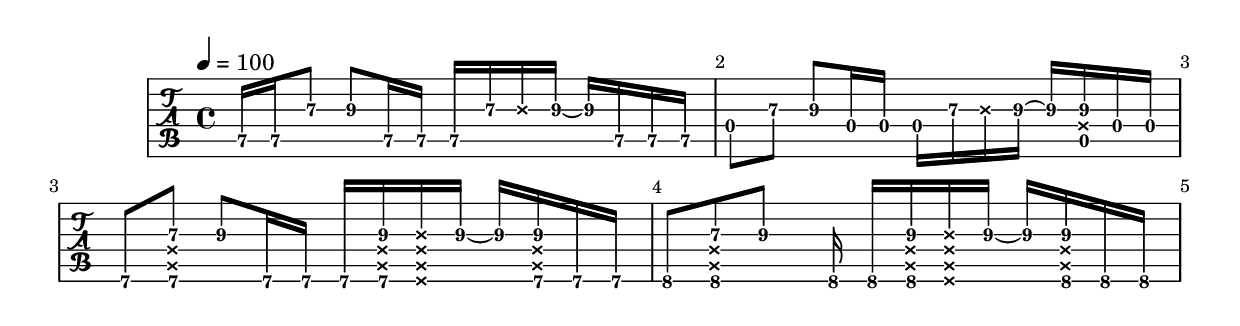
\version "2.20.0"
\include "macros.ly"
song_tempo = 100

lead = {
  \absolute  {
    \override Score.SpacingSpanner.shortest-duration-space = #4.0

    % bar 1
    e16\5 e16\5 d'8\3
    e'8\3 e16\5 e16\5
    e16\5 d'16\3 \deadNote d'16\3 e'16\3~
    e'16\3 e16\5 e16\5 e16\5
    |
    % bar 2
    d8\4 d'8\3
    e'8\3 d16\4 d16\4
    d16\4 d'16\3 \deadNote d'16\3 e'16\3~
    e'16\3 < a,\5 \deadNote d\4 e'\3 >16 d16\4 d16\4
    |
    % bar 3
    b,8\6 <b,\6 \deadNote e\5 \deadNote a\4 d'\3>8
    e'8\3 b,16\6 b,16\6
    b,16\6 <b,\6 \deadNote e\5 \deadNote a\4 e'\3>16 <\deadNote b,\6 \deadNote e\5 \deadNote a\4 \deadNote e'\3>16  e'16\3~
    e'16\3 <b,\6 \deadNote a\5 \deadNote d\4 e'\3>16 b,16\6 b,16\6
    |
    % bar 4
    c8\6 <c\6 \deadNote e\5 \deadNote a\4 d'\3>8
    e'8\3 c,16\6 c16\6
    c16\6 <c\6 \deadNote e\5 \deadNote a\4 e'\3>16 <\deadNote b,\6 \deadNote e\5 \deadNote a\4 \deadNote e'\3>16  e'16\3~
    e'16\3 <c\6 \deadNote a\5 \deadNote d\4 e'\3>16 c16\6 c16\6

    }

}

drumbar =  \drummode {  bd4 sn4  bd4 sn4 }

drumbars = {
\repeat unfold 8 { \drumbar | }
}


drumbarhh =  \drummode {
  sn8
  sn8
  sn8
  sn8
  sn8
  sn8
  sn8
  sn8
}

drumbarshh = {
  \repeat unfold 8 {  \drumbarhh }

}





\score {
    <<
    \new TabStaff {
        \tempo 4 = \song_tempo
        \tabFullNotation
        \override Score.BarNumber.break-visibility = ##(#t #t #t)
        \lead
    }

    >>

    \layout {}
}


\score {
        \unfoldRepeats {
        <<
            \new DrumStaff
                \tempo 4 = \song_tempo
                <<
                    \new DrumVoice {  \drumbarshh }
                    \new DrumVoice {  \drumbars }
                >>

            \new Staff {
                  \lead
                  \set Staff.midiMinimumVolume = #0.9
                  \set Staff.midiMaximumVolume = #0.9
                  \set Staff.midiInstrument = "electric guitar (clean)"
            }
        >>
        }

       \midi {
            \tempo 4 = \song_tempo
    }
}
